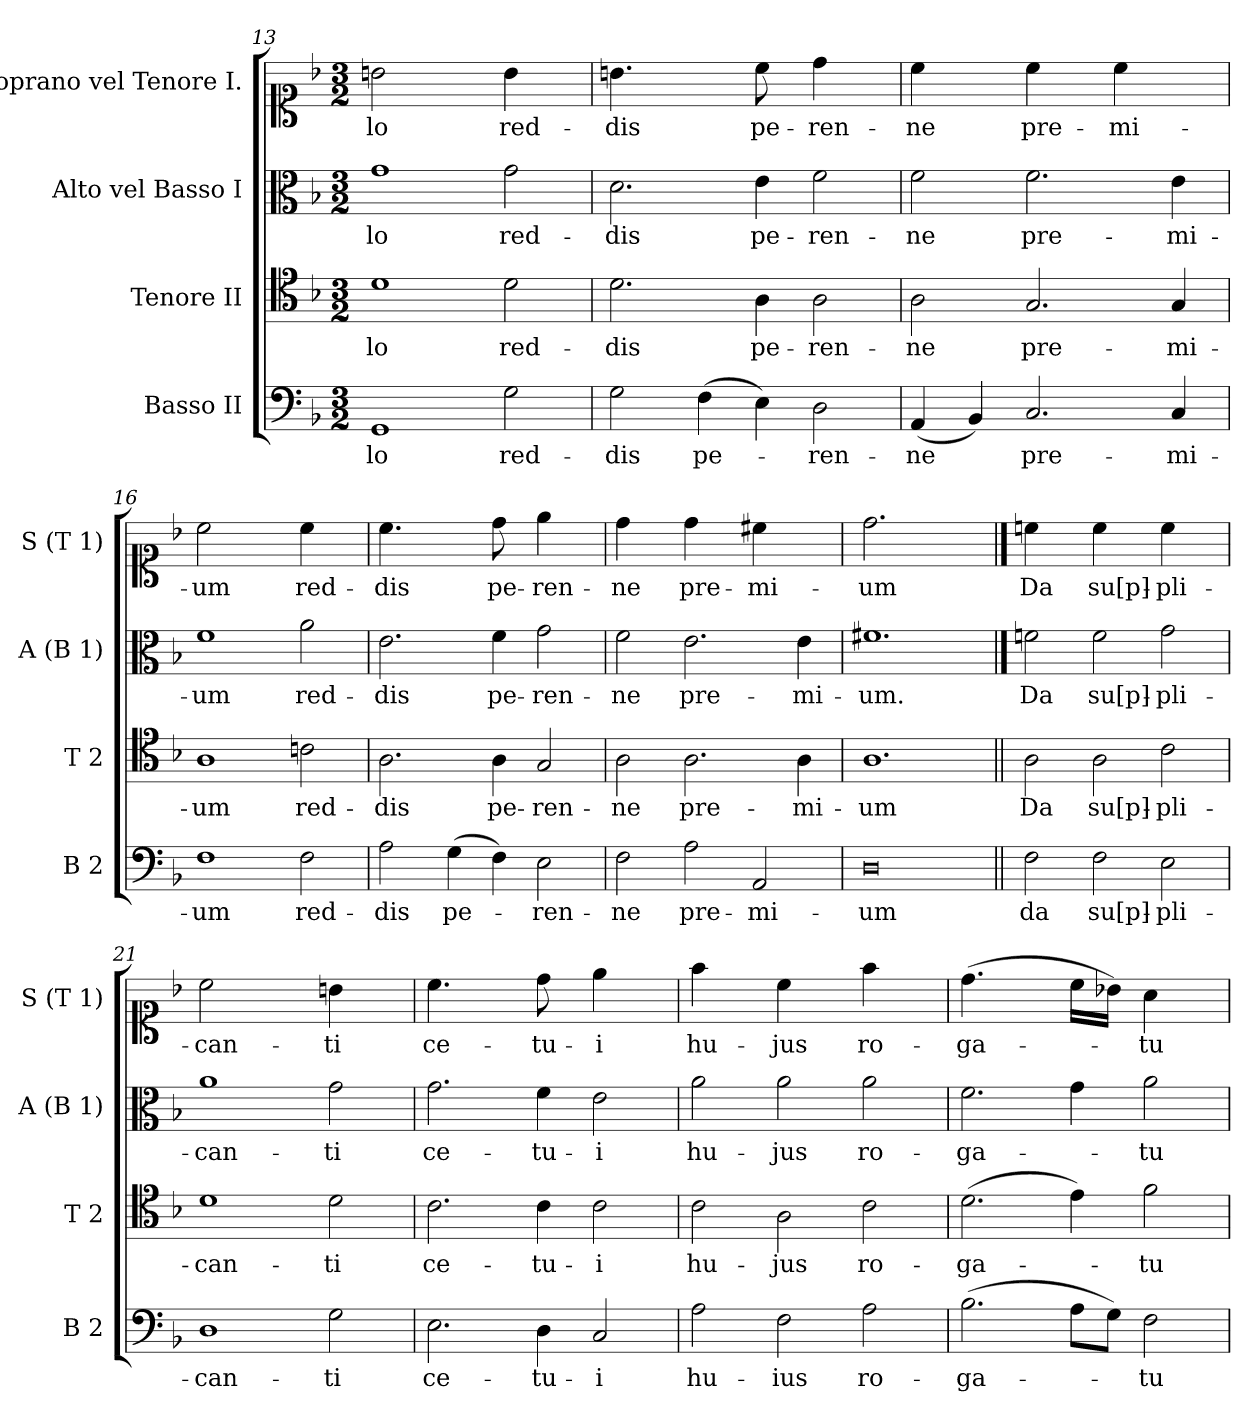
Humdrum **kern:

**kern	**text	**kern	**text	**kern	**text	**kern	**text
*part4	*part4	*part3	*part3	*part2	*part2	*part1	*part1
*staff4	*staff4	*staff3	*staff3	*staff2	*staff2	*staff1	*staff1
*I"Basso II	*	*I"Tenore II	*	*I"Alto vel Basso I	*	*I"Soprano vel Tenore I.	*
*I'B 2	*	*I'T 2	*	*I'A (B 1)	*	*I'S (T 1)	*
*clefF4	*	*clefC4	*	*clefC3	*	*clefC1	*
*k[b-]	*	*k[b-]	*	*k[b-]	*	*k[b-]	*
*M3/2	*	*M3/2	*	*M3/2	*	*M3/2	*
=13	=13	=13	=13	=13	=13	=13	=13
!	!	!	!	!	!	!LO:N:vis=2	!
1GG	-lo	1d	-lo	1g	-lo	1bn	-lo
!	!	!	!	!	!	!LO:N:vis=4	!
2G\	red-	2d\	red-	2g\	red-	2b\	red-
=14	=14	=14	=14	=14	=14	=14	=14
!	!	!	!	!	!	!LO:N:vis=4.	!
2G\	-dis	2.d\	-dis	2.d\	-dis	2.bn\	-dis
(>4F\	pe-	.	.	.	.	.	.
!	!	!	!	!	!	!LO:N:vis=8	!
4E\)	.	4A\	pe-	4e\	pe-	4cc\	pe-
!	!	!	!	!	!	!LO:N:vis=4	!
2D\	-ren-	2A\	-ren-	2f\	-ren-	2dd\	-ren-
=15	=15	=15	=15	=15	=15	=15	=15
!	!	!	!	!	!	!LO:N:vis=4	!
(<4AA/	-ne	2A\	-ne	2f\	-ne	2cc\	-ne
4BB-/)	.	.	.	.	.	.	.
!	!	!	!	!	!	!LO:N:vis=4	!
2.C/	pre-	2.G/	pre-	2.f\	pre-	2cc\	pre-
!	!	!	!	!	!	!LO:N:vis=4	!
.	.	.	.	.	.	2cc\	-mi-
4C/	-mi-	4G/	-mi-	4e\	-mi-	.	.
=16	=16	=16	=16	=16	=16	=16	=16
!	!	!	!	!	!	!LO:N:vis=2	!
1F	-um	1A	-um	1f	-um	1cc	-um
!	!	!	!	!	!	!LO:N:vis=4	!
2F\	red-	2cn\	red-	2a\	red-	2cc\	red-
=17	=17	=17	=17	=17	=17	=17	=17
!	!	!	!	!	!	!LO:N:vis=4.	!
2A\	-dis	2.A\	-dis	2.e\	-dis	2.cc\	-dis
(>4G\	pe-	.	.	.	.	.	.
!	!	!	!	!	!	!LO:N:vis=8	!
4F\)	.	4A\	pe-	4f\	pe-	4dd\	pe-
!	!	!	!	!	!	!LO:N:vis=4	!
2E\	-ren-	2G/	-ren-	2g\	-ren-	2ee\	-ren-
=18	=18	=18	=18	=18	=18	=18	=18
!	!	!	!	!	!	!LO:N:vis=4	!
2F\	-ne	2A\	-ne	2f\	-ne	2dd\	-ne
!	!	!	!	!	!	!LO:N:vis=4	!
2A\	pre-	2.A\	pre-	2.e\	pre-	2dd\	pre-
!	!	!	!	!	!	!LO:N:vis=4	!
2AA/	-mi-	.	.	.	.	2cc#X\	-mi-
.	.	4A\	-mi-	4e\	-mi-	.	.
=19	=19	=19	=19	=19	=19	=19	=19
!LO:N:vis=0	!	!	!	!	!	!LO:N:vis=2.	!
1.D	-um	1.A	-um	1.f#X	-um.	1.dd	-um
=20||	==20	=20||	==20	==20	==20	==20	==20
!	!	!	!	!	!	!LO:N:vis=4	!
2F\	da	2A\	Da	2fn\	Da	2ccn\	Da
!	!	!	!	!	!	!LO:N:vis=4	!
2F\	su[p]-	2A\	su[p]-	2f\	su[p]-	2cc\	su[p]-
!	!	!	!	!	!	!LO:N:vis=4	!
2E\	-pli-	2c\	-pli-	2g\	-pli-	2cc\	-pli-
=21	=21	=21	=21	=21	=21	=21	=21
!	!	!	!	!	!	!LO:N:vis=2	!
1D	-can-	1d	-can-	1a	-can-	1cc	-can-
!	!	!	!	!	!	!LO:N:vis=4	!
2G\	-ti	2d\	-ti	2g\	-ti	2bn\	-ti
=22	=22	=22	=22	=22	=22	=22	=22
!	!	!	!	!	!	!LO:N:vis=4.	!
2.E\	ce-	2.c\	ce-	2.g\	ce-	2.cc\	ce-
!	!	!	!	!	!	!LO:N:vis=8	!
4D\	-tu-	4c\	-tu-	4f\	-tu-	4dd\	-tu-
!	!	!	!	!	!	!LO:N:vis=4	!
2C/	-i	2c\	-i	2e\	-i	2ee\	-i
=23	=23	=23	=23	=23	=23	=23	=23
!	!	!	!	!	!	!LO:N:vis=4	!
2A\	hu-	2c\	hu-	2a\	hu-	2ff\	hu-
!	!	!	!	!	!	!LO:N:vis=4	!
2F\	-ius	2A\	-jus	2a\	-jus	2cc\	-jus
!	!	!	!	!	!	!LO:N:vis=4	!
2A\	ro-	2c\	ro-	2a\	ro-	2ff\	ro-
=24	=24	=24	=24	=24	=24	=24	=24
!	!	!	!	!	!	!LO:N:vis=4.	!
(>2.B-\	-ga-	(>2.d\	-ga-	2.f\	-ga-	(>2.dd\	-ga-
!	!	!	!	!	!	!LO:N:vis=16	!
8A\L	.	4e\)	.	4g\	.	8cc\LL	.
!	!	!	!	!	!	!LO:N:vis=16	!
8G\J)	.	.	.	.	.	8b-X\JJ)	.
!	!	!	!	!	!	!LO:N:vis=4	!
2F\	-tu	2f\	-tu	2a\	-tu	2a\	-tu
=	=	=	=	=	=	=	=
*-	*-	*-	*-	*-	*-	*-	*-
